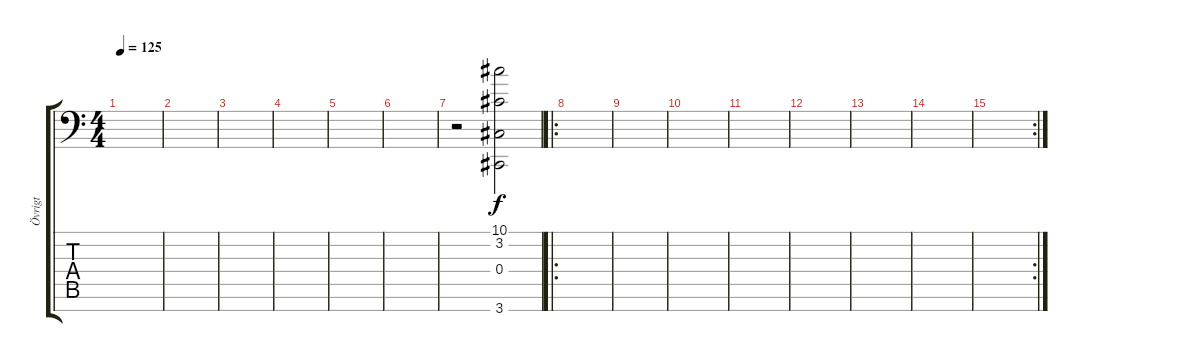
\track ("Övrigt" "Övrigt") {instrument violin}
\staff {score tabs}
\tuning (Eb4 Bb3 Gb3 Db3 Ab2 Eb2 Bb1) {hide}
\ts (4 4)
\tempo 125
\clef f4
\ks c
|
|
|
|
|
|
r.2{instrument reversecymbal} (10.1 3.2 0.4 3.7).2 |
\ro
|
|
|
|
|
|
|
\rc 2
